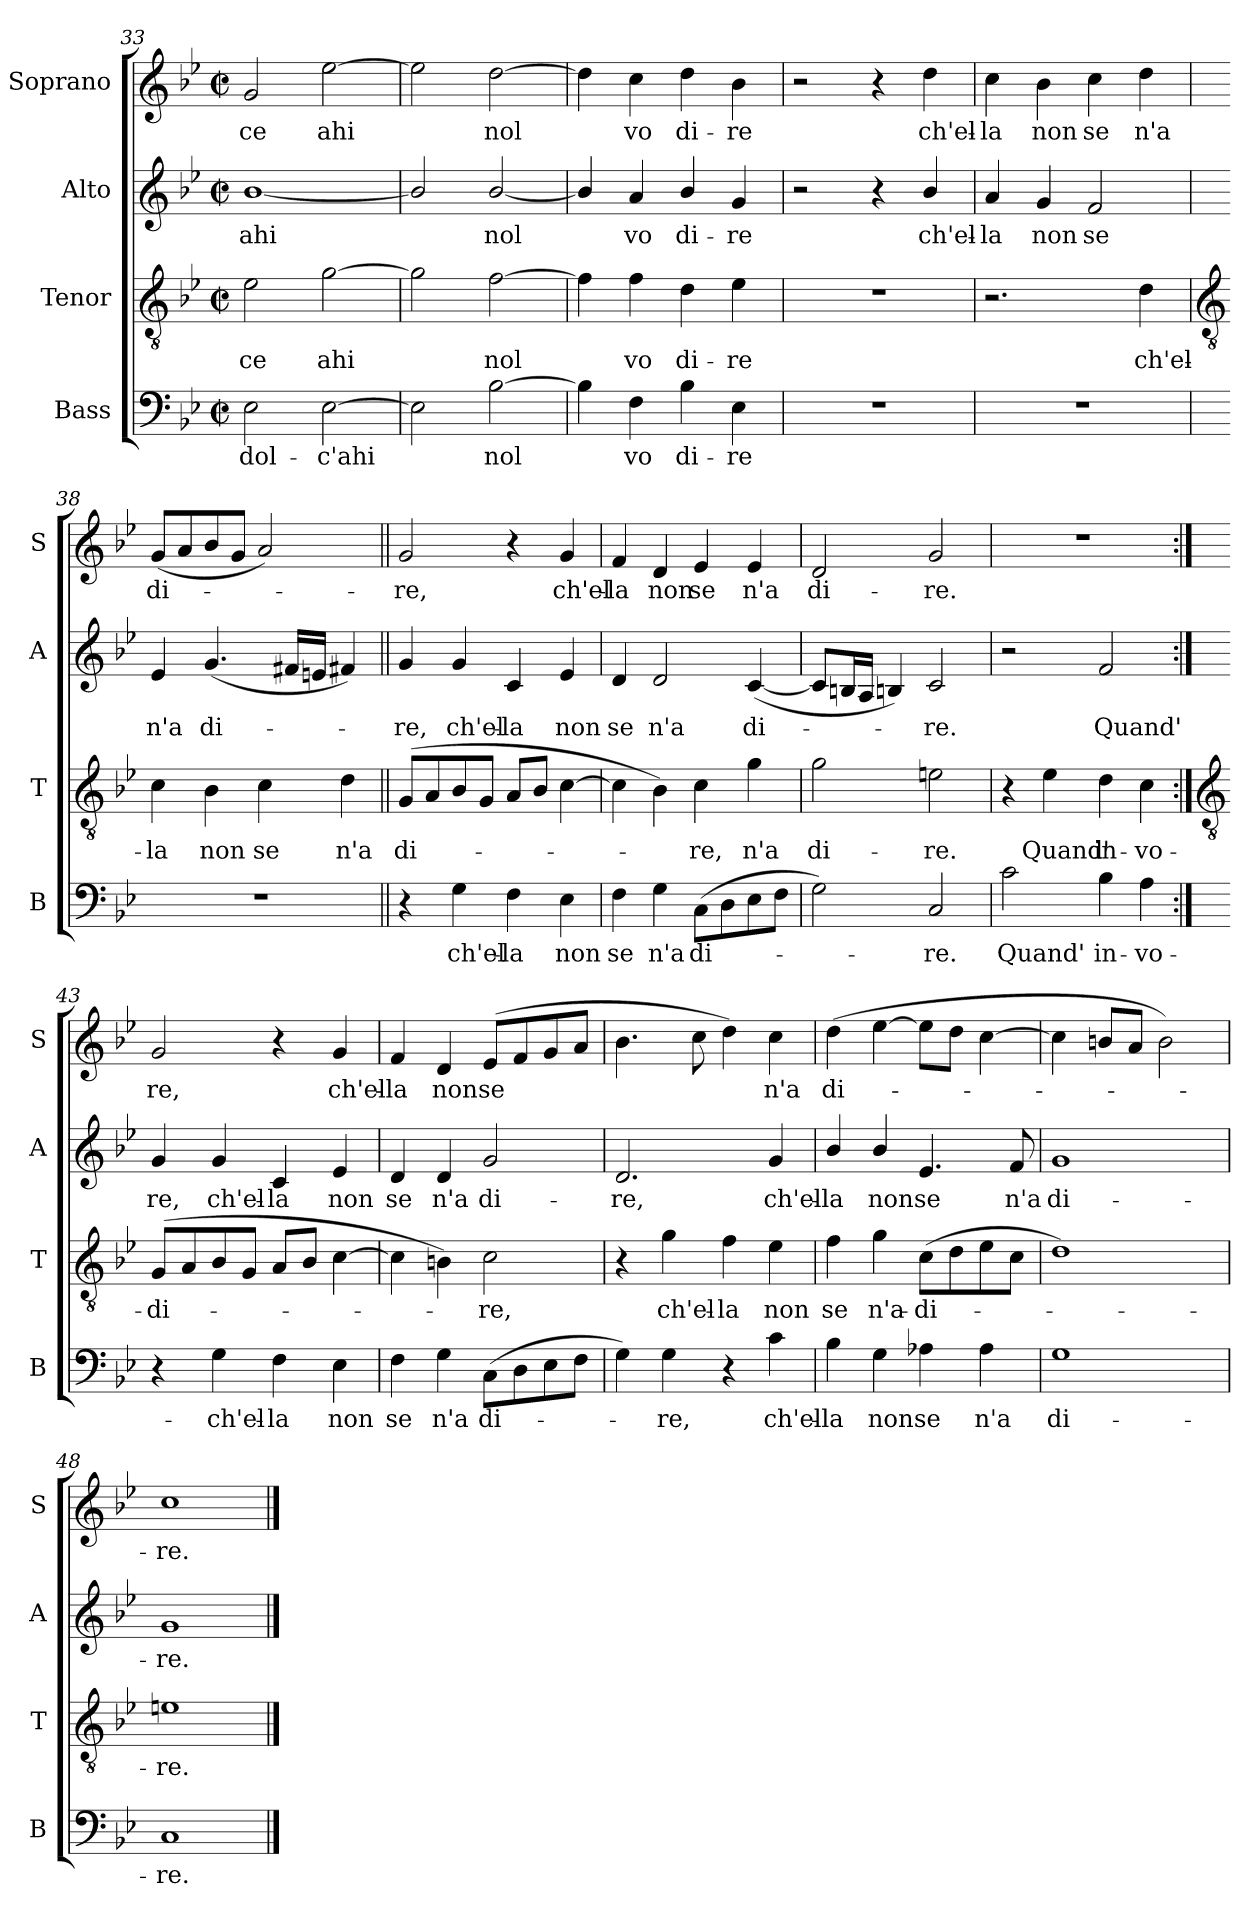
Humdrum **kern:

**kern	**text	**kern	**text	**kern	**text	**kern	**text
*part4	*part4	*part3	*part3	*part2	*part2	*part1	*part1
*staff4	*staff4	*staff3	*staff3	*staff2	*staff2	*staff1	*staff1
*I"Bass	*	*I"Tenor	*	*I"Alto	*	*I"Soprano	*
*I'B	*	*I'T	*	*I'A	*	*I'S	*
*clefF4	*	*clefGv2	*	*clefG2	*	*clefG2	*
*k[b-e-]	*	*k[b-e-]	*	*k[b-e-]	*	*k[b-e-]	*
*B-:	*	*B-:	*	*B-:	*	*B-:	*
*M2/2	*	*M2/2	*	*M2/2	*	*M2/2	*
*met(c|)	*	*met(c|)	*	*met(c|)	*	*met(c|)	*
=33	=33	=33	=33	=33	=33	=33	=33
!	!LO:LY:b	!	!LO:LY:b	!	!LO:LY:b	!	!LO:LY:b
2E-	dol-	2e-	-ce	[1b-/	ahi	2g	-ce
!	!LO:LY:b	!	!LO:LY:b	!	!	!	!LO:LY:b
[2E-	-c'ahi	[2g	ahi	.	.	[2ee-	ahi
=34	=34	=34	=34	=34	=34	=34	=34
2E-]	.	2g]	.	2b-/]	.	2ee-]	.
!	!LO:LY:b	!	!LO:LY:b	!	!LO:LY:b	!	!LO:LY:b
[2B-	nol	[2f	nol	[2b-/	nol	[2dd	nol
=35	=35	=35	=35	=35	=35	=35	=35
4B-]	.	4f]	.	4b-/]	.	4dd]	.
!	!LO:LY:b	!	!LO:LY:b	!	!LO:LY:b	!	!LO:LY:b
4F	vo	4f	vo	4a	vo	4cc	vo
!	!LO:LY:b	!	!LO:LY:b	!	!LO:LY:b	!	!LO:LY:b
4B-	di-	4d	di-	4b-/	di-	4dd	di-
!	!LO:LY:b	!	!LO:LY:b	!	!LO:LY:b	!	!LO:LY:b
4E-	-re	4e-	-re	4g	-re	4b-	-re
=36	=36	=36	=36	=36	=36	=36	=36
1r	.	1r	.	2r	.	2r	.
.	.	.	.	4r	.	4r	.
!	!	!	!	!	!LO:LY:b	!	!LO:LY:b
.	.	.	.	4b-/	ch'el-	4dd	ch'el-
=37	=37	=37	=37	=37	=37	=37	=37
!	!	!	!	!	!LO:LY:b	!	!LO:LY:b
1r	.	2.r	.	4a/	-la	4cc	-la
!	!	!	!	!	!LO:LY:b	!	!LO:LY:b
.	.	.	.	4g	non	4b-	non
!	!	!	!	!	!LO:LY:b	!	!LO:LY:b
.	.	.	.	2f	se	4cc	se
!	!	!	!LO:LY:b	!	!	!	!LO:LY:b
.	.	4d	ch'el-	.	.	4dd	n'a
!!LO:LB:g=z
=38	=38	=38	=38	=38	=38	=38	=38
*	*	*clefGv2	*	*	*	*	*
!	!	!	!LO:LY:b	!	!LO:LY:b	!	!LO:LY:b
1r	.	4c	-la	4e-	n'a	(<8gL	di-
.	.	.	.	.	.	8a	.
!	!	!	!LO:LY:b	!	!LO:LY:b	!	!
.	.	4B-	non	(<4.g	di-	8b-	.
.	.	.	.	.	.	8gJ	.
!	!	!	!LO:LY:b	!	!	!	!
.	.	4c	se	.	.	2a/)	.
.	.	.	.	16f#XLL	.	.	.
.	.	.	.	16enJJ	.	.	.
!	!	!	!LO:LY:b	!	!	!	!
.	.	4d	n'a	4f#X)	.	.	.
=39||	=39||	=39||	=39||	=39||	=39||	=39||	=39||
!	!	!	!LO:LY:b	!	!LO:LY:b	!	!LO:LY:b
4r	.	(<8GL	di-	4g	re,	2g	re,
.	.	8A	.	.	.	.	.
!	!LO:LY:b	!	!	!	!LO:LY:b	!	!
4G	ch'el-	8B-	.	4g	ch'el-	.	.
.	.	8GJ	.	.	.	.	.
!	!LO:LY:b	!	!	!	!LO:LY:b	!	!
4F	-la	8AL	.	4c	-la	4r	.
.	.	8B-J	.	.	.	.	.
!	!LO:LY:b	!	!	!	!LO:LY:b	!	!LO:LY:b
4E-	non	[4c	.	4e-	non	4g	ch'el-
=40	=40	=40	=40	=40	=40	=40	=40
!	!LO:LY:b	!	!	!	!LO:LY:b	!	!LO:LY:b
4F	se	4c]	.	4d	se	4f	-la
!	!LO:LY:b	!	!	!	!LO:LY:b	!	!LO:LY:b
4G	n'a	4B-)	.	2d	n'a	4d	non
!	!LO:LY:b	!	!LO:LY:b	!	!	!	!LO:LY:b
(>8CL	di-	4c	re,	.	.	4e-	se
8D	.	.	.	.	.	.	.
!	!	!	!LO:LY:b	!	!LO:LY:b	!	!LO:LY:b
8E-	.	4g	n'a	(<[4c	di-	4e-	n'a
8FJ	.	.	.	.	.	.	.
=41	=41	=41	=41	=41	=41	=41	=41
!	!	!	!LO:LY:b	!	!	!	!LO:LY:b
2G)	.	2g	di-	8cL]	.	2d	di-
.	.	.	.	16BnL	.	.	.
.	.	.	.	16AJJ	.	.	.
.	.	.	.	4Bn)	.	.	.
!	!LO:LY:b	!	!LO:LY:b	!	!LO:LY:b	!	!LO:LY:b
2C	re.	2en	-re.	2c	re.	2g	-re.
=42	=42	=42	=42	=42	=42	=42	=42
!	!LO:LY:b	!	!	!	!	!	!
2c	Quand'	4r	.	2r	.	1r	.
!	!	!	!LO:LY:b	!	!	!	!
.	.	4e-	Quand'	.	.	.	.
!	!LO:LY:b	!	!LO:LY:b	!	!LO:LY:b	!	!
4B-	in-	4d	in-	2f	Quand'	.	.
!	!LO:LY:b	!	!LO:LY:b	!	!	!	!
4A	-vo-	4c	-vo-	.	.	.	.
!!LO:LB:g=z
=43:|!	=43:|!	=43:|!	=43:|!	=43:|!	=43:|!	=43:|!	=43:|!
*	*	*clefGv2	*	*	*	*	*
!	!	!	!LO:LY:b	!	!LO:LY:b	!	!LO:LY:b
4r	.	(<8GL	-di-	4g	re,	2g	re,
.	.	8A	.	.	.	.	.
!	!LO:LY:b	!	!	!	!LO:LY:b	!	!
4G	-ch'el-	8B-	.	4g	ch'el-	.	.
.	.	8GJ	.	.	.	.	.
!	!LO:LY:b	!	!	!	!LO:LY:b	!	!
4F	-la	8AL	.	4c	-la	4r	.
.	.	8B-J	.	.	.	.	.
!	!LO:LY:b	!	!	!	!LO:LY:b	!	!LO:LY:b
4E-	non	[4c	.	4e-	non	4g	ch'el-
=44	=44	=44	=44	=44	=44	=44	=44
!	!LO:LY:b	!	!	!	!LO:LY:b	!	!LO:LY:b
4F	se	4c]	.	4d	se	4f	-la
!	!LO:LY:b	!	!	!	!LO:LY:b	!	!LO:LY:b
4G	n'a	4Bn)	.	4d	n'a	4d	non
!	!LO:LY:b	!	!LO:LY:b	!	!LO:LY:b	!	!LO:LY:b
(>8CL	di-	2c	re,	2g	di-	(<8e-L	se
8D	.	.	.	.	.	8f	.
8E-	.	.	.	.	.	8g	.
8FJ	.	.	.	.	.	8aJ	.
=45	=45	=45	=45	=45	=45	=45	=45
!	!	!	!	!	!LO:LY:b	!	!
4G)	.	4r	.	2.d	-re,	4.b-	.
!	!LO:LY:b	!	!LO:LY:b	!	!	!	!
4G	re,	4g	ch'el-	.	.	.	.
.	.	.	.	.	.	8cc	.
!	!	!	!LO:LY:b	!	!	!	!
4r	.	4f	-la	.	.	4dd)	.
!	!LO:LY:b	!	!LO:LY:b	!	!LO:LY:b	!	!LO:LY:b
4c	ch'el-	4e-	non	4g	ch'el-	4cc	n'a
=46	=46	=46	=46	=46	=46	=46	=46
!	!LO:LY:b	!	!LO:LY:b	!	!LO:LY:b	!	!LO:LY:b
4B-	-la	4f	se	4b-/	-la	(>4dd	di-
!	!LO:LY:b	!	!LO:LY:b	!	!LO:LY:b	!	!
4G	non	4g	n'a-	4b-/	non	[4ee-	.
!	!LO:LY:b	!	!LO:LY:b	!	!LO:LY:b	!	!
4A-X	se	(>8cL	-di-	4.e-	se	8ee-L]	.
.	.	8d	.	.	.	8ddJ	.
!	!LO:LY:b	!	!	!	!	!	!
4A-	n'a	8e-	.	.	.	[4cc	.
!	!	!	!	!	!LO:LY:b	!	!
.	.	8cJ	.	8f	n'a	.	.
=47	=47	=47	=47	=47	=47	=47	=47
!	!LO:LY:b	!	!	!	!LO:LY:b	!	!
1G	di-	1d)	.	1g	di-	4cc]	.
.	.	.	.	.	.	8bnL	.
.	.	.	.	.	.	8aJ	.
.	.	.	.	.	.	2b)	.
=48	=48	=48	=48	=48	=48	=48	=48
!	!LO:LY:b	!	!LO:LY:b	!	!LO:LY:b	!	!LO:LY:b
1C	-re.	1en	re.	1g	-re.	1cc	re.
==	==	==	==	==	==	==	==
*-	*-	*-	*-	*-	*-	*-	*-
